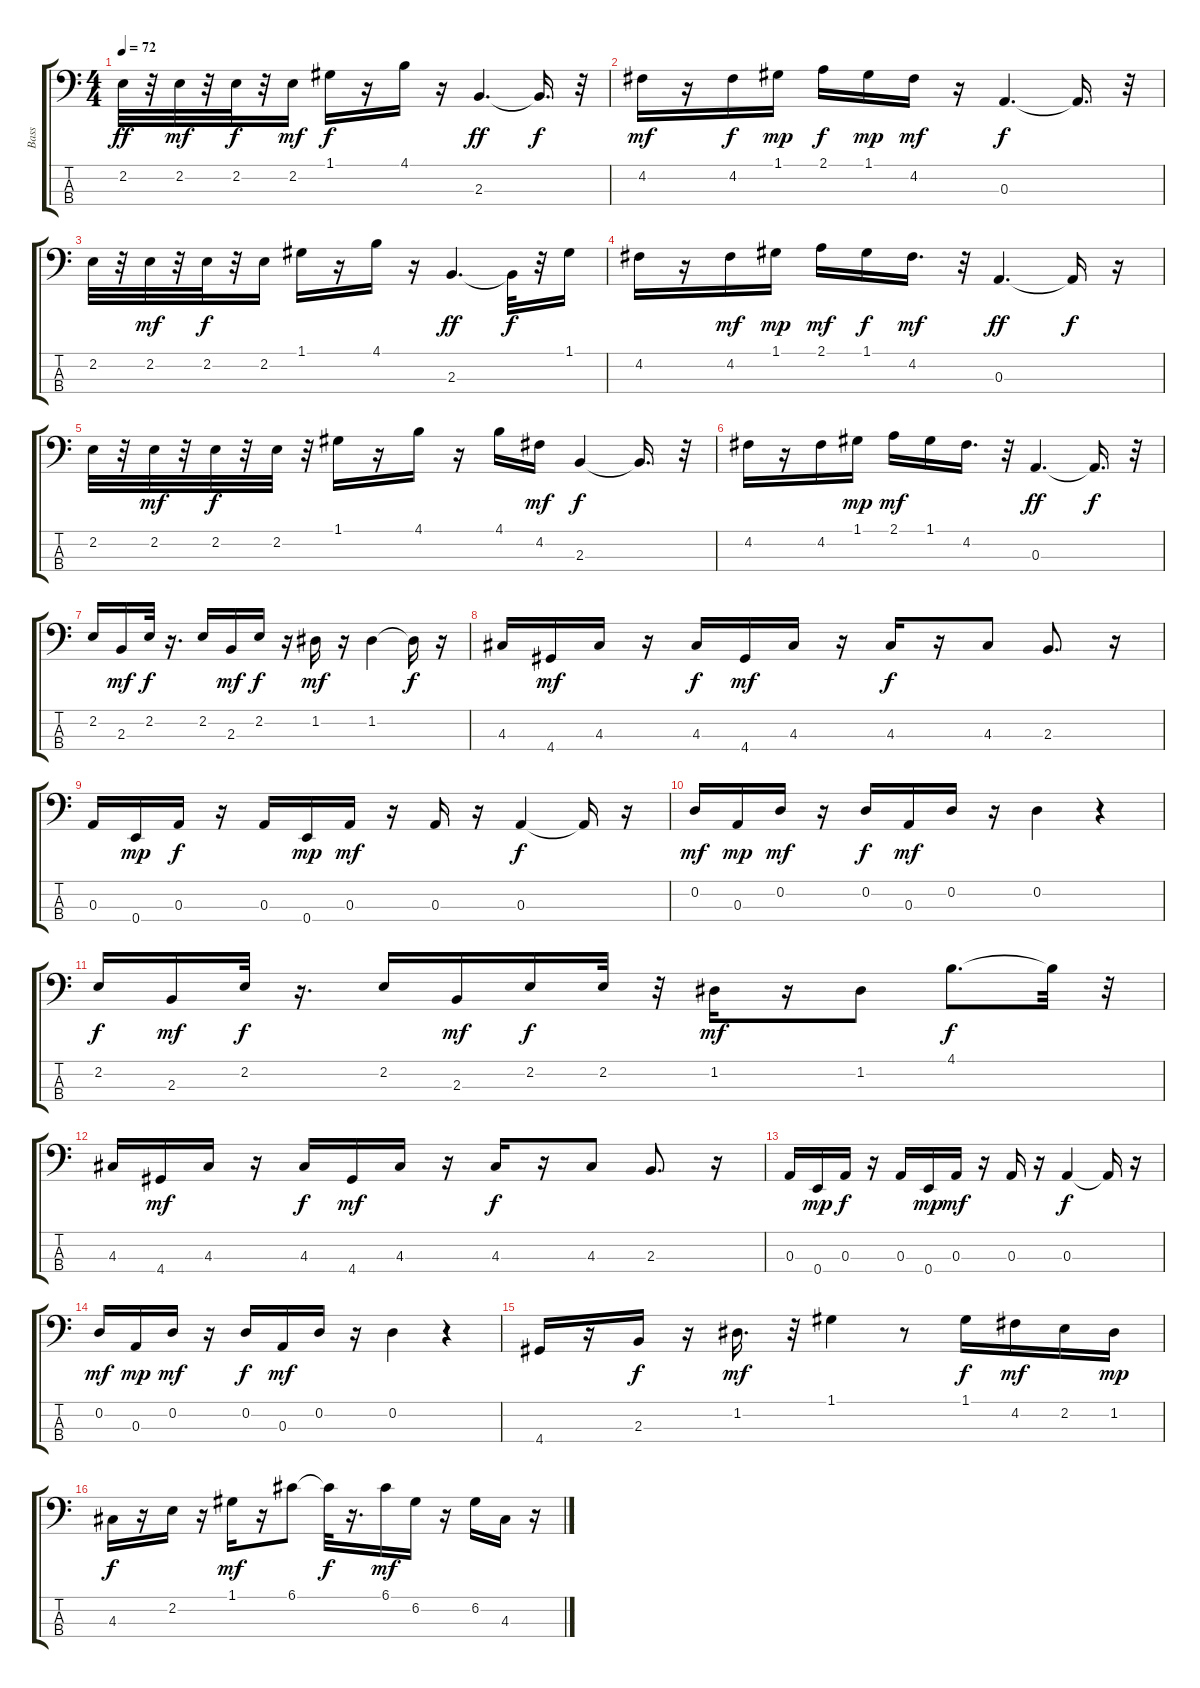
\track ("Bass" "Bass") {instrument fretlessbass}
\staff {score tabs}
\tuning (G2 D2 A1 E1) {hide}
\ts (4 4)
\tempo 72
\clef f4
\ks c
2.2.32{dy ff} r.32 2.2.32{dy mf} r.32 2.2.32{dy f} r.32 2.2.16{dy mf} 1.1.16{dy f} r.16 4.1.16 r.16 2.3.4{d dy ff} 2.3{t}.16{d dy f} r.32 |
4.2.16{dy mf} r.16 4.2.16{dy f} 1.1.16{dy mp} 2.1.16{dy f} 1.1.16{dy mp} 4.2.16{dy mf} r.16 0.3.4{d dy f} 0.3{t}.16{d} r.32 |
2.2.32 r.32 2.2.32{dy mf} r.32 2.2.32{dy f} r.32 2.2.16 1.1.16 r.16 4.1.16 r.16 2.3.4{d dy ff} 2.3{t}.32{dy f} r.32 1.1.16 |
4.2.16 r.16 4.2.16{dy mf} 1.1.16{dy mp} 2.1.16{dy mf} 1.1.16{dy f} 4.2.16{d dy mf} r.32 0.3.4{d dy ff} 0.3{t}.16{dy f} r.16 |
2.2.32 r.32 2.2.32{dy mf} r.32 2.2.32{dy f} r.32 2.2.32 r.32 1.1.16 r.16 4.1.16 r.16 4.1.16 4.2.16{dy mf} 2.3.4{dy f} 2.3{t}.16{d} r.32 |
4.2.16 r.16 4.2.16 1.1.16{dy mp} 2.1.16{dy mf} 1.1.16 4.2.16{d} r.32 0.3.4{d dy ff} 0.3{t}.16{d dy f} r.32 |
2.2.16 2.3.16{dy mf} 2.2.32{dy f} r.16{d} 2.2.16 2.3.16{dy mf} 2.2.16{dy f} r.16 1.2.16{dy mf} r.16 1.2.4 1.2{t}.16{dy f} r.16 |
4.3.16 4.4.16{dy mf} 4.3.16 r.16 4.3.16{dy f} 4.4.16{dy mf} 4.3.16 r.16 4.3.16{dy f} r.16 4.3.8 2.3.8{d} r.16 |
0.3.16 0.4.16{dy mp} 0.3.16{dy f} r.16 0.3.16 0.4.16{dy mp} 0.3.16{dy mf} r.16 0.3.16 r.16 0.3.4{dy f} 0.3{t}.16 r.16 |
0.2.16{dy mf} 0.3.16{dy mp} 0.2.16{dy mf} r.16 0.2.16{dy f} 0.3.16{dy mf} 0.2.16 r.16 0.2.4 r.4 |
2.2.16{dy f} 2.3.16{dy mf} 2.2.32{dy f} r.16{d} 2.2.16 2.3.16{dy mf} 2.2.16{dy f} 2.2.32 r.32 1.2.16{dy mf} r.16 1.2.8 4.1.8{d dy f} 4.1{t}.32 r.32 |
4.3.16 4.4.16{dy mf} 4.3.16 r.16 4.3.16{dy f} 4.4.16{dy mf} 4.3.16 r.16 4.3.16{dy f} r.16 4.3.8 2.3.8{d} r.16 |
0.3.16 0.4.16{dy mp} 0.3.16{dy f} r.16 0.3.16 0.4.16{dy mp} 0.3.16{dy mf} r.16 0.3.16 r.16 0.3.4{dy f} 0.3{t}.16 r.16 |
0.2.16{dy mf} 0.3.16{dy mp} 0.2.16{dy mf} r.16 0.2.16{dy f} 0.3.16{dy mf} 0.2.16 r.16 0.2.4 r.4 |
4.4.16 r.16 2.3.16{dy f} r.16 1.2.16{d dy mf} r.32 1.1.4 r.8 1.1.16{dy f} 4.2.16{dy mf} 2.2.16 1.2.16{dy mp} |
4.3.16{dy f} r.16 2.2.16 r.16 1.1.16{dy mf} r.16 6.1.8 6.1{t}.32{dy f} r.16{d} 6.1.16{dy mf} 6.2.16 r.16 6.2.16 4.3.16 r.16
